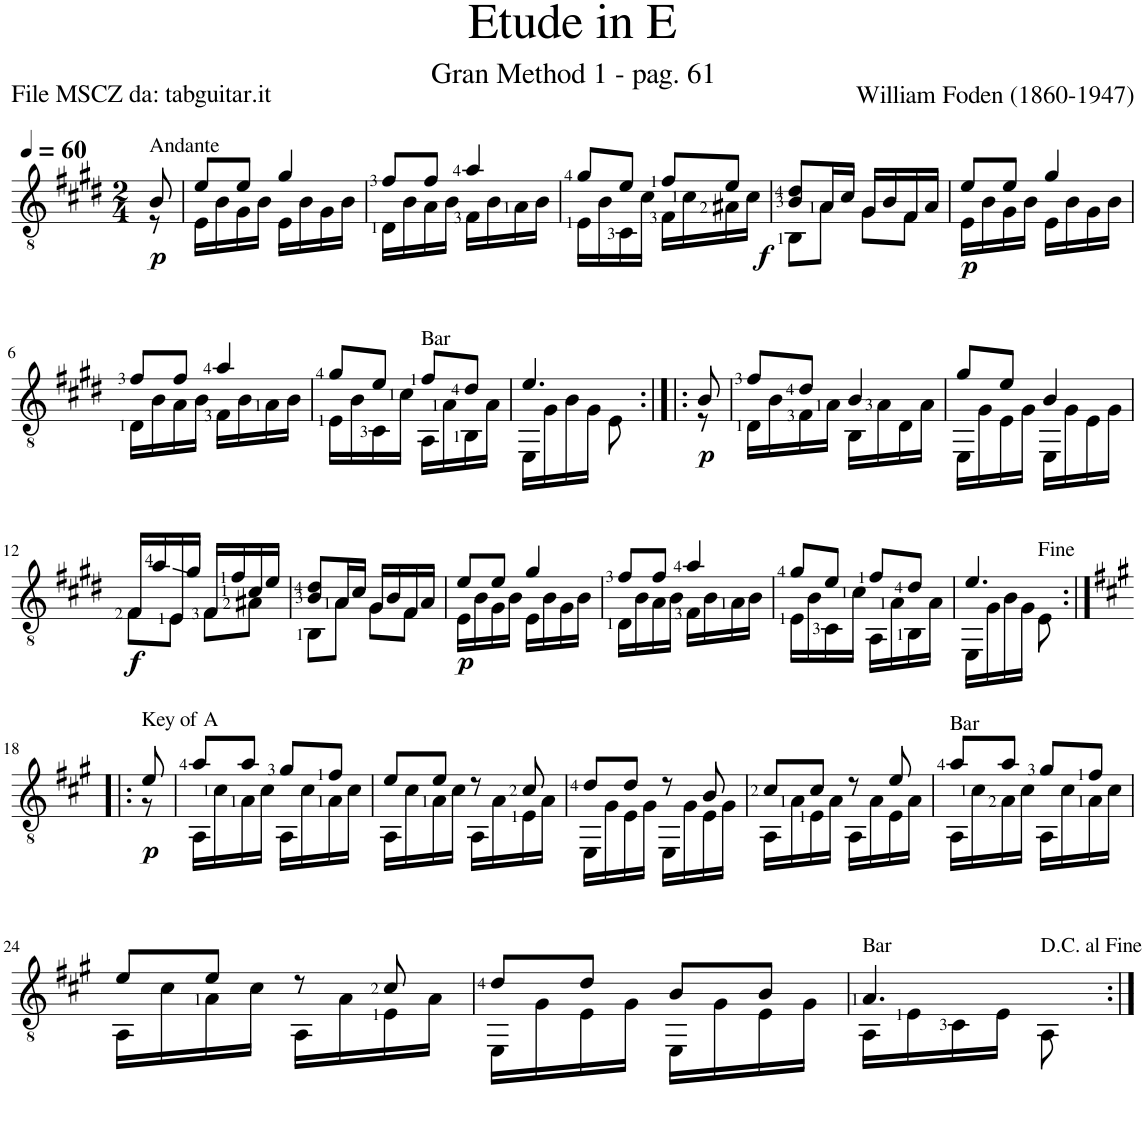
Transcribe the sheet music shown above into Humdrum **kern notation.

**kern	**dynam
*part1	*part1
*staff1	*staff1
*I"Guitar	*
*I'Guit.	*
*clefGv2	*
*k[f#c#g#d#]	*
*M2/4	*
*MM60	*
=	=
*^	*
!LO:TX:a:t=Andante	!	!
!	!	!LO:DY:b
8B/	8r	p
=1	=1	=1
8e/L	16E\LL	.
.	16B\	.
8e/J	16G#\	.
.	16B\JJ	.
4g#/	16E\LL	.
.	16B\	.
.	16G#\	.
.	16B\JJ	.
=2	=2	=2
8f#/L	16D#\LL	.
.	16B\	.
8f#/J	16A\	.
.	16B\JJ	.
4a/	16F#\LL	.
.	16B\	.
.	16A\	.
.	16B\JJ	.
=3	=3	=3
8g#/L	16E\LL	.
.	16B\	.
8e/J	16C#\	.
.	16c#\JJ	.
8f#/L	16F#\LL	.
.	16c#\	.
8e/J	16A#X\	.
.	16c#\JJ	.
=4	=4	=4
!	!	!LO:DY:b
8B/ 8d#/L	8BB\L	f
16A/L	8A\J	.
16c#/JJ	.	.
16G#/LL	8G#\L	.
16B/	.	.
16F#/	8F#\J	.
16A/JJ	.	.
=5	=5	=5
!	!	!LO:DY:b
8e/L	16E\LL	p
.	16B\	.
8e/J	16G#\	.
.	16B\JJ	.
4g#/	16E\LL	.
.	16B\	.
.	16G#\	.
.	16B\JJ	.
!!LO:LB:g=z	!!
=6	=6	=6
8f#/L	16D#\LL	.
.	16B\	.
8f#/J	16A\	.
.	16B\JJ	.
4a/	16F#\LL	.
.	16B\	.
.	16A\	.
.	16B\JJ	.
=7	=7	=7
8g#/L	16E\LL	.
.	16B\	.
8e/J	16C#\	.
.	16c#\JJ	.
!LO:TX:a:t=Bar	!	!
8f#/L	16AA\LL	.
.	16A\	.
8d#/J	16BB\	.
.	16A\JJ	.
=8	=8	=8
4.e/	16EE\LL	.
.	16G#\	.
.	16B\	.
.	16G#\JJ	.
.	8E\	.
=9:|!|:	=9:|!|:	=9:|!|:
!	!	!LO:DY:b
8B/	8r	p
=10	=10	=10
8f#/L	16D#\LL	.
.	16B\	.
8d#/J	16F#\	.
.	16A\JJ	.
4B/	16BB\LL	.
.	16A\	.
.	16D#\	.
.	16A\JJ	.
=11	=11	=11
8g#/L	16EE\LL	.
.	16G#\	.
8e/J	16E\	.
.	16G#\JJ	.
4B/	16EE\LL	.
.	16G#\	.
.	16E\	.
.	16G#\JJ	.
!!LO:LB:g=z	!!
=12	=12	=12
!	!	!LO:DY:b
16F#/LL	8F#\L	f
16a/	.	.
16E/	8E\J	.
16g#/JJ	.	.
16F#/LL	8F#\L	.
16f#/	.	.
16c#/	8A#X\J	.
16e/JJ	.	.
=13	=13	=13
8B/ 8d#/L	8BB\L	.
16A/L	8A\J	.
16c#/JJ	.	.
16G#/LL	8G#\L	.
16B/	.	.
16F#/	8F#\J	.
16A/JJ	.	.
=14	=14	=14
!	!	!LO:DY:b
8e/L	16E\LL	p
.	16B\	.
8e/J	16G#\	.
.	16B\JJ	.
4g#/	16E\LL	.
.	16B\	.
.	16G#\	.
.	16B\JJ	.
=15	=15	=15
8f#/L	16D#\LL	.
.	16B\	.
8f#/J	16A\	.
.	16B\JJ	.
4a/	16F#\LL	.
.	16B\	.
.	16A\	.
.	16B\JJ	.
=16	=16	=16
8g#/L	16E\LL	.
.	16B\	.
8e/J	16C#\	.
.	16c#\JJ	.
8f#/L	16AA\LL	.
.	16A\	.
8d#/J	16BB\	.
.	16A\JJ	.
=17	=17	=17
4.e/	16EE\LL	.
.	16G#\	.
.	16B\	.
.	16G#\JJ	.
.	8E\	.
!!LO:LB:g=z	!!
=18:|!|:	=18:|!|:	=18:|!|:
*k[f#c#g#]	*	*
!LO:TX:a:t=Key of A	!	!
!	!	!LO:DY:b
8e/	8r	p
=19	=19	=19
8a/L	16AA\LL	.
.	16c#\	.
8a/J	16A\	.
.	16c#\JJ	.
8g#/L	16AA\LL	.
.	16c#\	.
8f#/J	16A\	.
.	16c#\JJ	.
=20	=20	=20
8e/L	16AA\LL	.
.	16c#\	.
8e/J	16A\	.
.	16c#\JJ	.
8r	16AA\LL	.
.	16A\	.
8c#/	16E\	.
.	16A\JJ	.
=21	=21	=21
8d/L	16EE\LL	.
.	16G#\	.
8d/J	16E\	.
.	16G#\JJ	.
8r	16EE\LL	.
.	16G#\	.
8B/	16E\	.
.	16G#\JJ	.
=22	=22	=22
8c#/L	16AA\LL	.
.	16A\	.
8c#/J	16E\	.
.	16A\JJ	.
8r	16AA\LL	.
.	16A\	.
8e/	16E\	.
.	16A\JJ	.
=23	=23	=23
!LO:TX:a:t=Bar	!	!
8a/L	16AA\LL	.
.	16c#\	.
8a/J	16A\	.
.	16c#\JJ	.
8g#/L	16AA\LL	.
.	16c#\	.
8f#/J	16A\	.
.	16c#\JJ	.
!!LO:LB:g=z	!!
=24	=24	=24
8e/L	16AA\LL	.
.	16c#\	.
8e/J	16A\	.
.	16c#\JJ	.
8r	16AA\LL	.
.	16A\	.
8c#/	16E\	.
.	16A\JJ	.
=25	=25	=25
8d/L	16EE\LL	.
.	16G#\	.
8d/J	16E\	.
.	16G#\JJ	.
8B/L	16EE\LL	.
.	16G#\	.
8B/J	16E\	.
.	16G#\JJ	.
=26	=26	=26
!LO:TX:a:t=Bar	!	!
4.A/	16AA\LL	.
.	16E\	.
.	16C#\	.
.	16E\JJ	.
.	8AA\	.
*v	*v	*
=:|!	=:|!
*-	*-
